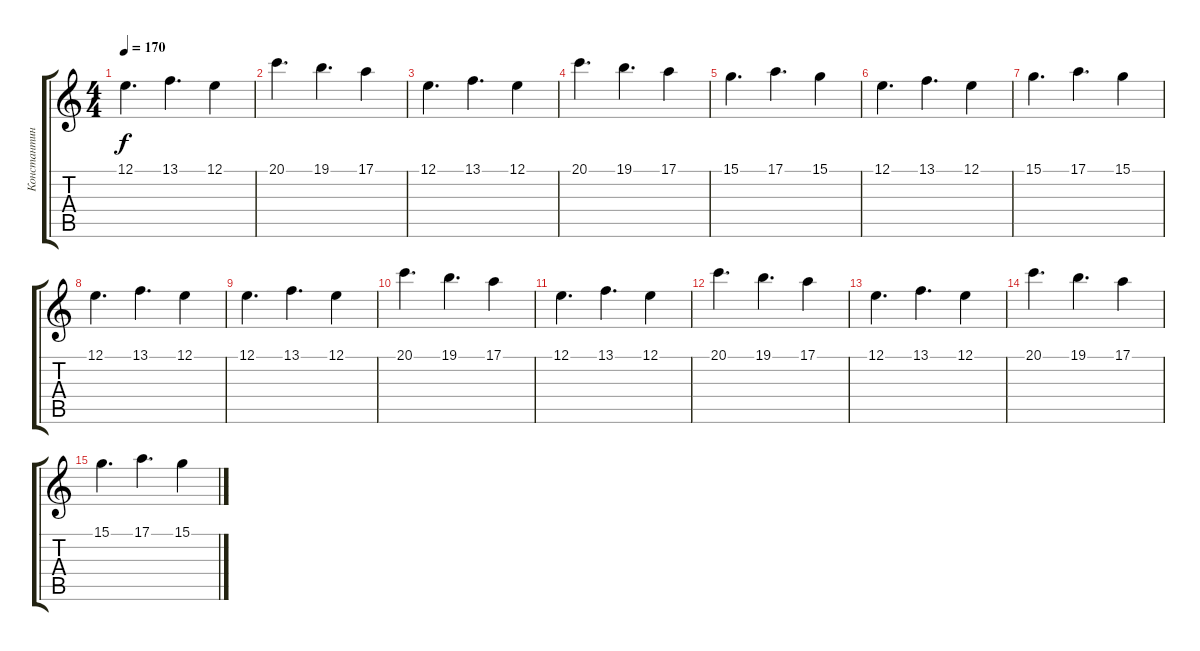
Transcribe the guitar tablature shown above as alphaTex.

\track ("Константин Бекрев" "Константин") {instrument lead2sawtooth}
\staff {score tabs}
\tuning (E4 B3 G3 D3 A2 E2) {hide}
\ts (4 4)
\tempo 170
\clef g2
\ks c
12.1.4{d dy f instrument whistle} 13.1.4{d} 12.1.4 |
20.1.4{d} 19.1.4{d} 17.1.4 |
12.1.4{d instrument whistle} 13.1.4{d} 12.1.4 |
20.1.4{d} 19.1.4{d} 17.1.4 |
15.1.4{d} 17.1.4{d} 15.1.4 |
12.1.4{d instrument whistle} 13.1.4{d} 12.1.4 |
15.1.4{d} 17.1.4{d} 15.1.4 |
12.1.4{d instrument whistle} 13.1.4{d} 12.1.4 |
12.1.4{d instrument whistle} 13.1.4{d} 12.1.4 |
20.1.4{d} 19.1.4{d} 17.1.4 |
12.1.4{d instrument whistle} 13.1.4{d} 12.1.4 |
20.1.4{d} 19.1.4{d} 17.1.4 |
12.1.4{d instrument whistle} 13.1.4{d} 12.1.4 |
20.1.4{d} 19.1.4{d} 17.1.4 |
15.1.4{d} 17.1.4{d} 15.1.4
